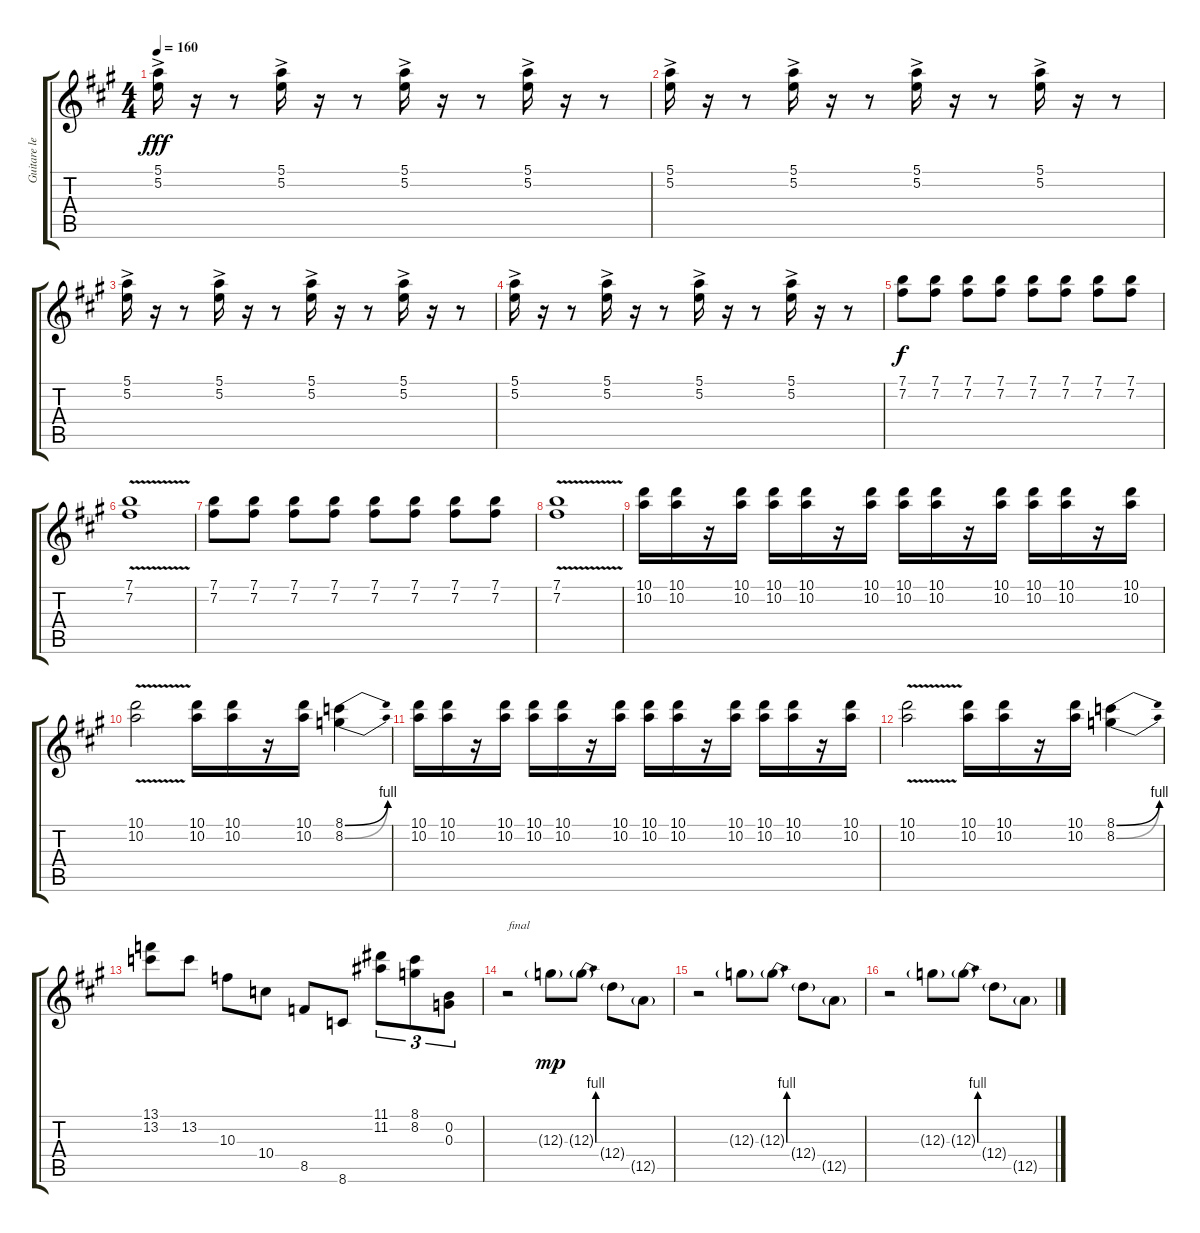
\track ("Guitare lead" "Guitare le") {instrument distortionguitar}
\staff {score tabs}
\tuning (E4 B3 G3 D3 A2 E2) {hide}
\ts (4 4)
\tempo 160
\clef g2
\ks a
(5.1{ac} 5.2{ac}).16{dy fff} r.16 r.8 (5.1{ac} 5.2{ac}).16 r.16 r.8 (5.1{ac} 5.2{ac}).16 r.16 r.8 (5.1{ac} 5.2{ac}).16 r.16 r.8 |
(5.1{ac} 5.2{ac}).16 r.16 r.8 (5.1{ac} 5.2{ac}).16 r.16 r.8 (5.1{ac} 5.2{ac}).16 r.16 r.8 (5.1{ac} 5.2{ac}).16 r.16 r.8 |
(5.1{ac} 5.2{ac}).16 r.16 r.8 (5.1{ac} 5.2{ac}).16 r.16 r.8 (5.1{ac} 5.2{ac}).16 r.16 r.8 (5.1{ac} 5.2{ac}).16 r.16 r.8 |
(5.1{ac} 5.2{ac}).16 r.16 r.8 (5.1{ac} 5.2{ac}).16 r.16 r.8 (5.1{ac} 5.2{ac}).16 r.16 r.8 (5.1{ac} 5.2{ac}).16 r.16 r.8 |
(7.1 7.2).8{dy f} (7.1 7.2).8 (7.1 7.2).8 (7.1 7.2).8 (7.1 7.2).8 (7.1 7.2).8 (7.1 7.2).8 (7.1 7.2).8 |
(7.1 7.2{v}).1 |
(7.1 7.2).8 (7.1 7.2).8 (7.1 7.2).8 (7.1 7.2).8 (7.1 7.2).8 (7.1 7.2).8 (7.1 7.2).8 (7.1 7.2).8 |
(7.1 7.2{v}).1 |
(10.1 10.2).16 (10.1 10.2).16 r.16 (10.1 10.2).16 (10.1 10.2).16 (10.1 10.2).16 r.16 (10.1 10.2).16 (10.1 10.2).16 (10.1 10.2).16 r.16 (10.1 10.2).16 (10.1 10.2).16 (10.1 10.2).16 r.16 (10.1 10.2).16 |
(10.1 10.2{v}).2 (10.1 10.2).16 (10.1 10.2).16 r.16 (10.1 10.2).16 (8.1{be (bend 0 0 60 4)} 8.2{be (bend 0 0 60 4)}).4 |
(10.1 10.2).16 (10.1 10.2).16 r.16 (10.1 10.2).16 (10.1 10.2).16 (10.1 10.2).16 r.16 (10.1 10.2).16 (10.1 10.2).16 (10.1 10.2).16 r.16 (10.1 10.2).16 (10.1 10.2).16 (10.1 10.2).16 r.16 (10.1 10.2).16 |
(10.1 10.2{v}).2 (10.1 10.2).16 (10.1 10.2).16 r.16 (10.1 10.2).16 (8.1{be (bend 0 0 60 4)} 8.2{be (bend 0 0 60 4)}).4 |
(13.1 13.2).8 13.2.8 10.3.8 10.4.8 8.5.8 8.6.8 (11.1 11.2).8{tu (3 2)} (8.1 8.2).8{tu (3 2)} (0.2 0.3).8{tu (3 2)} |
r.2{txt "final"} 12.3{g}.8{dy mp} 12.3{be (bend 0 0 60 4) g}.8 12.4{g}.8 12.5{g}.8 |
r.2 12.3{g}.8 12.3{be (bend 0 0 60 4) g}.8 12.4{g}.8 12.5{g}.8 |
r.2 12.3{g}.8 12.3{be (bend 0 0 60 4) g}.8 12.4{g}.8 12.5{g}.8
